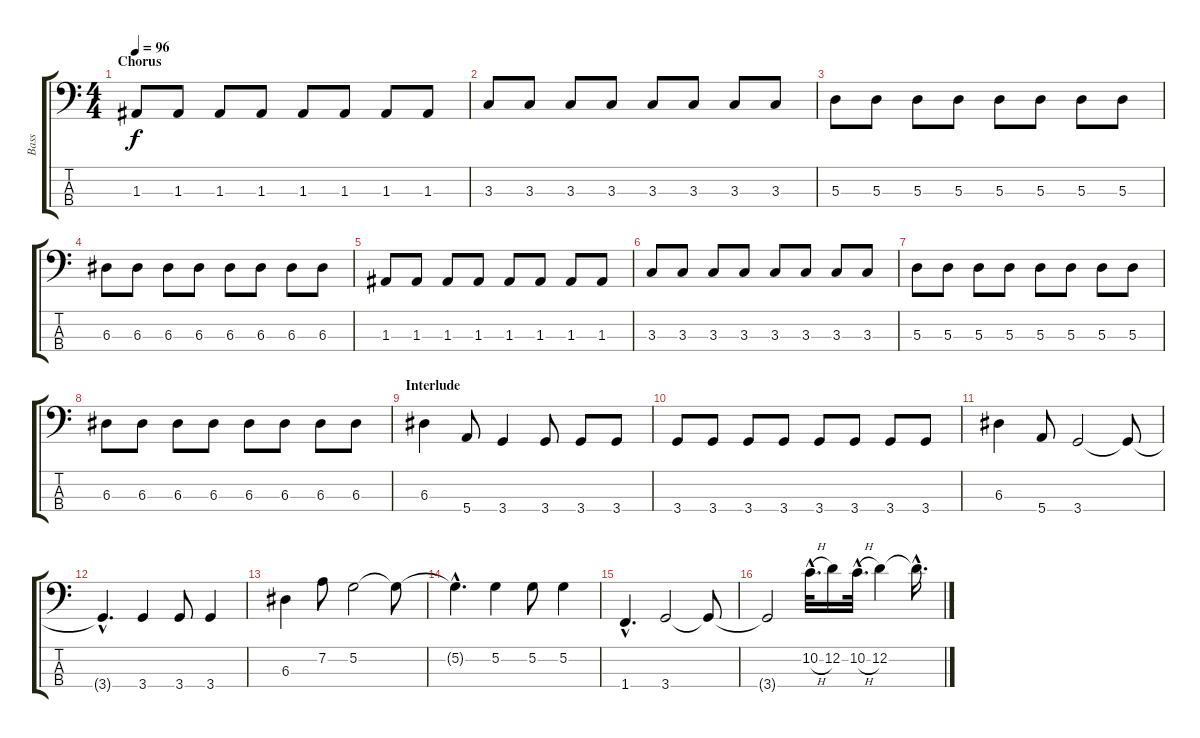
\track ("Bass" "Bass") {instrument electricbassfinger}
\staff {score tabs}
\tuning (G2 D2 A1 E1) {hide}
\ts (4 4)
\section ("" "Chorus")
\tempo 96
\clef f4
\ks c
1.3.8{dy f} 1.3.8 1.3.8 1.3.8 1.3.8 1.3.8 1.3.8 1.3.8 |
3.3.8 3.3.8 3.3.8 3.3.8 3.3.8 3.3.8 3.3.8 3.3.8 |
5.3.8 5.3.8 5.3.8 5.3.8 5.3.8 5.3.8 5.3.8 5.3.8 |
6.3.8 6.3.8 6.3.8 6.3.8 6.3.8 6.3.8 6.3.8 6.3.8 |
1.3.8 1.3.8 1.3.8 1.3.8 1.3.8 1.3.8 1.3.8 1.3.8 |
3.3.8 3.3.8 3.3.8 3.3.8 3.3.8 3.3.8 3.3.8 3.3.8 |
5.3.8 5.3.8 5.3.8 5.3.8 5.3.8 5.3.8 5.3.8 5.3.8 |
6.3.8 6.3.8 6.3.8 6.3.8 6.3.8 6.3.8 6.3.8 6.3.8 |
\section ("" "Interlude")
6.3.4 5.4.8 3.4.4 3.4.8 3.4.8 3.4.8 |
3.4.8 3.4.8 3.4.8 3.4.8 3.4.8 3.4.8 3.4.8 3.4.8 |
6.3.4 5.4.8 3.4.2 3.4{t}.8 |
3.4{hac t}.4{d} 3.4.4 3.4.8 3.4.4 |
6.3.4 7.2.8 5.2.2 5.2{t}.8 |
5.2{hac t}.4{d} 5.2.4 5.2.8 5.2.4 |
1.4{hac}.4{d} 3.4.2 3.4{t}.8 |
3.4{t}.2 10.2{h hac}.32{d} 12.2.16 10.2{h hac}.32{d} 12.2.4 12.2{hac t}.16{d}
